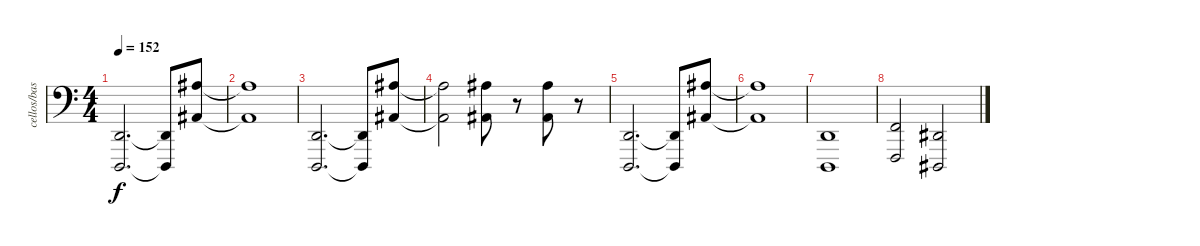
\track ("cellos/basses" "cellos/bas") {instrument stringensemble1}
\staff {score}
\tuning (G2 D2 A1 E1 B0) {hide}
\ts (4 4)
\tempo 152
\clef f4
\ks c
(0.2 3.5).2{d dy f} (0.2{t} 3.5{t}).8 (3.1 20.2).8 |
(3.1{t} 20.2{t}).1 |
(0.2 3.5).2{d} (0.2{t} 3.5{t}).8 (3.1 20.2).8 |
(3.1{t} 20.2{t}).2 (3.1 20.2).8 r.8 (3.1 20.2).8 r.8 |
(0.2 3.5).2{d} (0.2{t} 3.5{t}).8 (3.1 20.2).8 |
(3.1{t} 20.2{t}).1 |
(0.2 3.5).1 |
(3.2 1.4).2 (1.2 4.5).2
